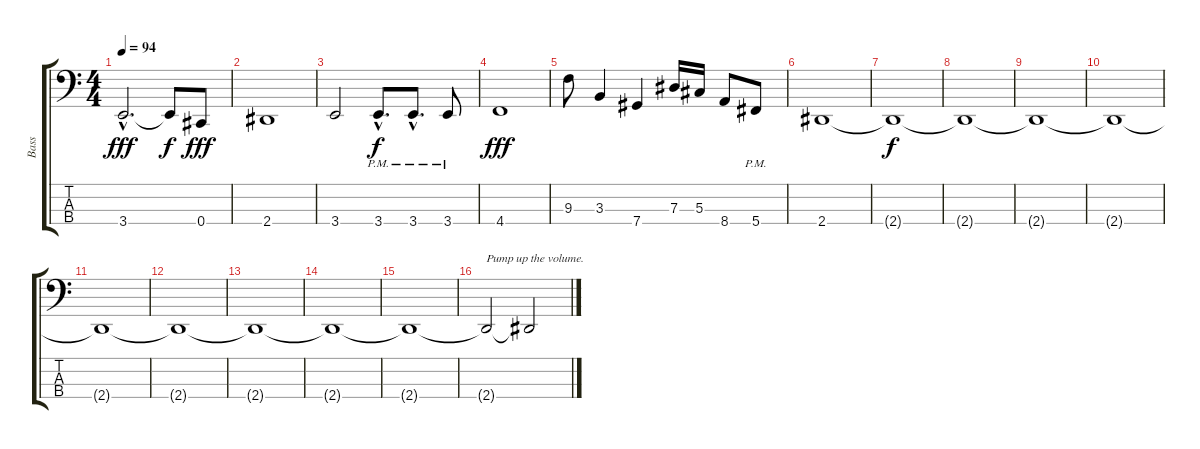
\track ("Bass" "Bass") {instrument electricbassfinger}
\staff {score tabs}
\tuning (Gb2 Db2 Ab1 Db1) {hide}
\ts (4 4)
\tempo 94
\clef f4
\ks c
3.4{hac}.2{d dy fff} 3.4{t}.8{dy f} 0.4.8{dy fff} |
2.4.1 |
3.4.2 3.4{hac pm}.8{d dy f} 3.4{hac pm}.8{d} 3.4{pm}.8 |
4.4.1{dy fff} |
9.3.8 3.3.4 7.4.4 7.3.16 5.3.16 8.4.8 5.4{pm}.8 |
2.4.1{instrument synthstrings2} |
2.4{t}.1{dy f} |
2.4{t}.1 |
2.4{t}.1 |
2.4{t}.1 |
2.4{t}.1 |
2.4{t}.1 |
2.4{t}.1 |
2.4{t}.1{balance 0} |
2.4{t}.1{balance 16} |
2.4{t}.2{txt "Pump up the volume." balance 0} 2.4{t}.2{balance 16}
